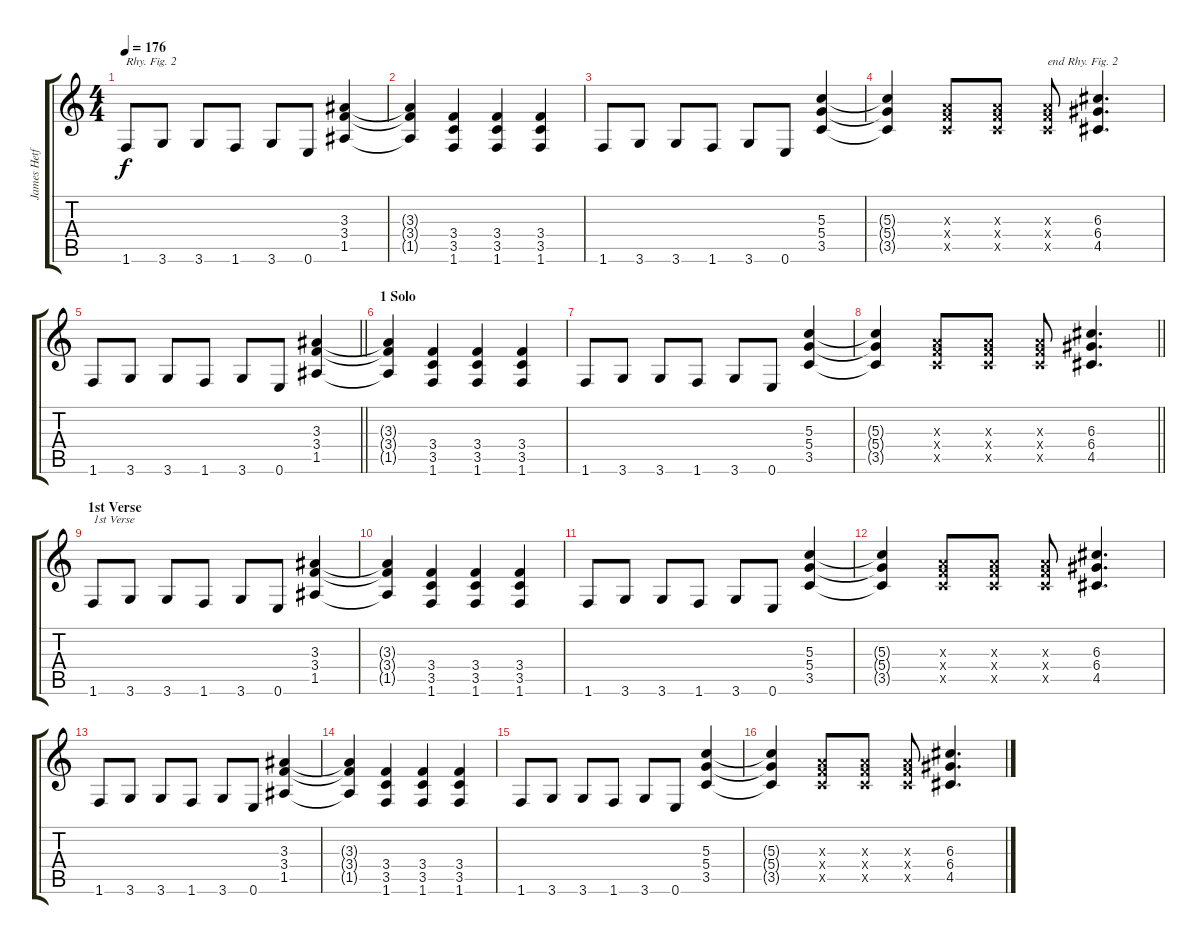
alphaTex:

\track ("James Hetfield" "James Hetf") {instrument distortionguitar}
\staff {score tabs}
\tuning (E4 B3 G3 D3 A2 E2) {hide}
\ts (4 4)
\tempo 176
\clef g2
\ks c
1.6.8{txt "Rhy. Fig. 2" dy f} 3.6.8 3.6.8 1.6.8 3.6.8 0.6.8 (3.3 3.4 1.5).4 |
(3.3{t} 3.4{t} 1.5{t}).4 (3.4 3.5 1.6).4 (3.4 3.5 1.6).4 (3.4 3.5 1.6).4 |
1.6.8 3.6.8 3.6.8 1.6.8 3.6.8 0.6.8 (5.3 5.4 3.5).4 |
(5.3{t} 5.4{t} 3.5{t}).4 (2.3{x} 3.4{x} 3.5{x}).8 (2.3{x} 3.4{x} 3.5{x}).8 (2.3{x} 3.4{x} 3.5{x}).8{txt "end Rhy. Fig. 2"} (6.3 6.4 4.5).4{d} |
\barLineRight lightlight
1.6.8 3.6.8 3.6.8 1.6.8 3.6.8 0.6.8 (3.3 3.4 1.5).4 |
\section ("" "1 Solo")
(3.3{t} 3.4{t} 1.5{t}).4 (3.4 3.5 1.6).4 (3.4 3.5 1.6).4 (3.4 3.5 1.6).4 |
1.6.8 3.6.8 3.6.8 1.6.8 3.6.8 0.6.8 (5.3 5.4 3.5).4 |
\barLineRight lightlight
(5.3{t} 5.4{t} 3.5{t}).4 (2.3{x} 3.4{x} 3.5{x}).8 (2.3{x} 3.4{x} 3.5{x}).8 (2.3{x} 3.4{x} 3.5{x}).8 (6.3 6.4 4.5).4{d} |
\section ("" "1st Verse")
1.6.8{txt "1st Verse"} 3.6.8 3.6.8 1.6.8 3.6.8 0.6.8 (3.3 3.4 1.5).4 |
(3.3{t} 3.4{t} 1.5{t}).4 (3.4 3.5 1.6).4 (3.4 3.5 1.6).4 (3.4 3.5 1.6).4 |
1.6.8 3.6.8 3.6.8 1.6.8 3.6.8 0.6.8 (5.3 5.4 3.5).4 |
(5.3{t} 5.4{t} 3.5{t}).4 (2.3{x} 3.4{x} 3.5{x}).8 (2.3{x} 3.4{x} 3.5{x}).8 (2.3{x} 3.4{x} 3.5{x}).8 (6.3 6.4 4.5).4{d} |
1.6.8 3.6.8 3.6.8 1.6.8 3.6.8 0.6.8 (3.3 3.4 1.5).4 |
(3.3{t} 3.4{t} 1.5{t}).4 (3.4 3.5 1.6).4 (3.4 3.5 1.6).4 (3.4 3.5 1.6).4 |
1.6.8 3.6.8 3.6.8 1.6.8 3.6.8 0.6.8 (5.3 5.4 3.5).4 |
(5.3{t} 5.4{t} 3.5{t}).4 (2.3{x} 3.4{x} 3.5{x}).8 (2.3{x} 3.4{x} 3.5{x}).8 (2.3{x} 3.4{x} 3.5{x}).8 (6.3 6.4 4.5).4{d}
